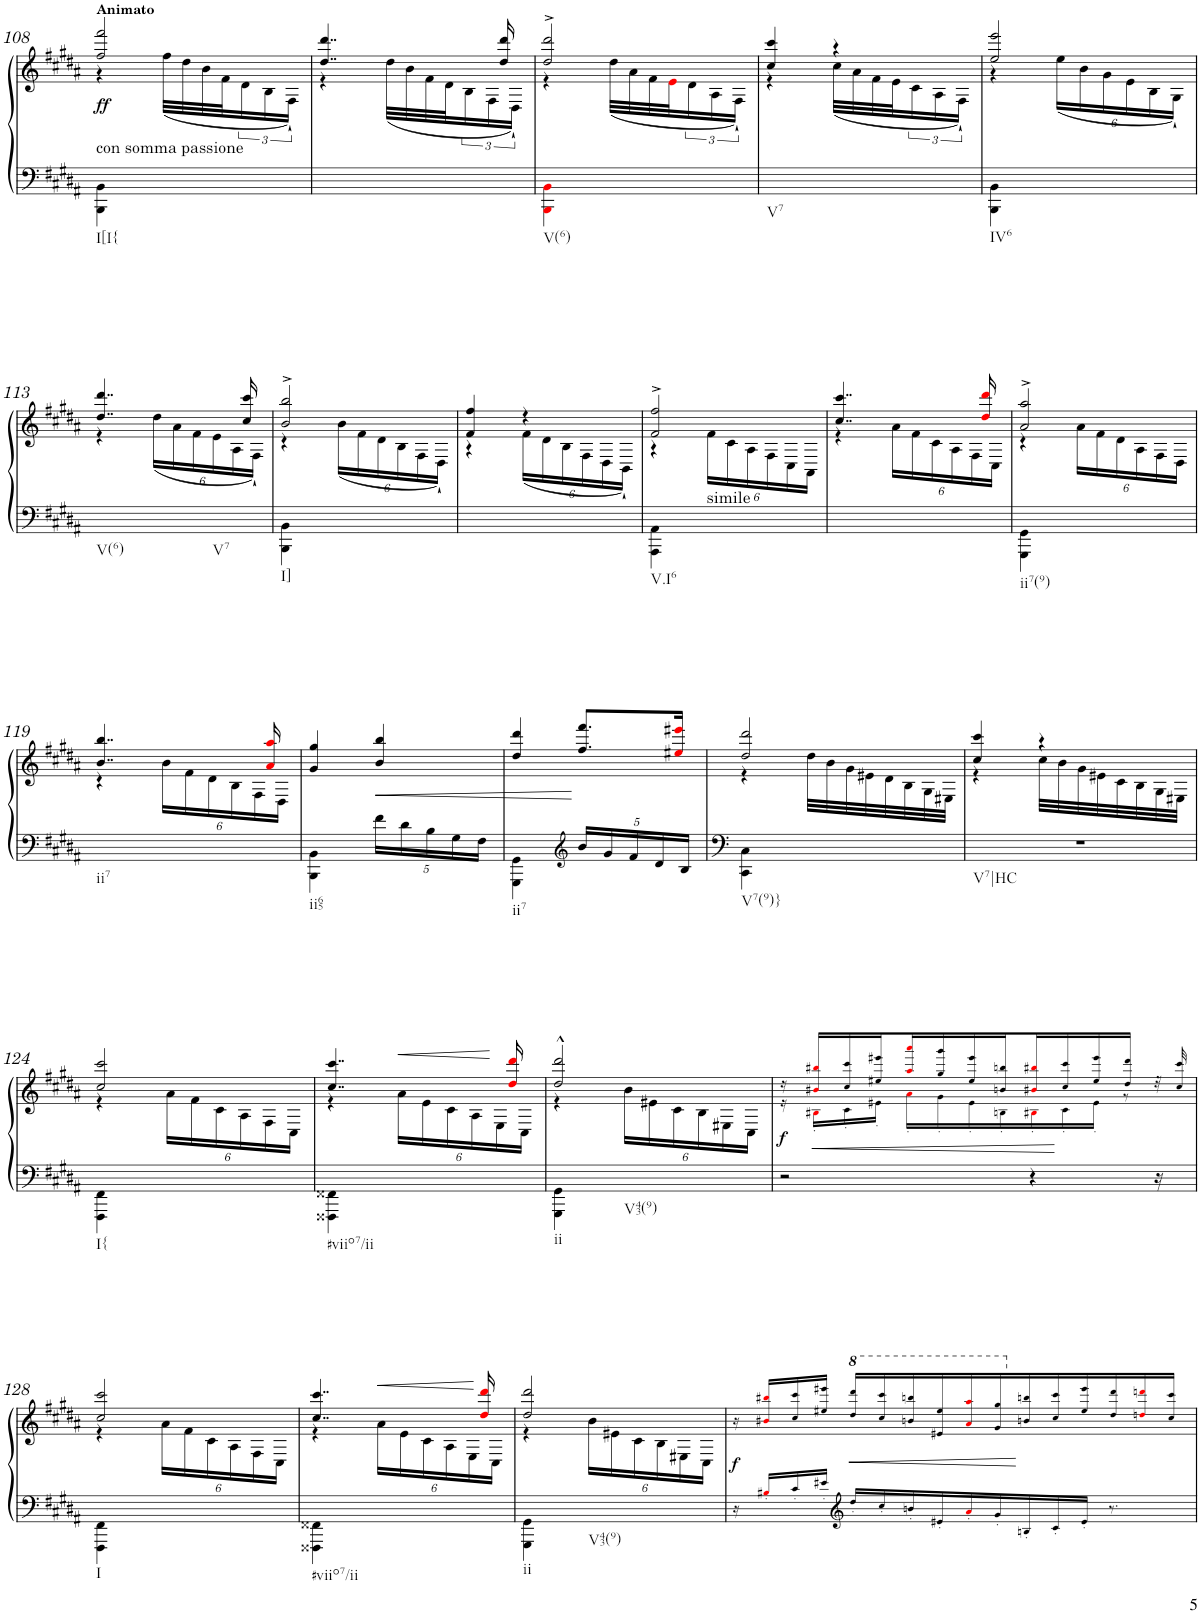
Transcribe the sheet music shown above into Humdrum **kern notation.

**kern	**kern	**dynam
*part1	*part1	*part1
*staff2	*staff1	*staff1/2
*I"Piano	*	*
*I'Pno.	*	*
!!LO:PB:g=z
*clefG2	*clefG2	*
*k[f#c#g#d#a#]	*k[f#c#g#d#a#]	*
*M2/4	*M2/4	*
=108	=108	=108
*	*^	*
!	!LO:TX:a:B:t=Animato	!	!
!LO:TX:a:t=con somma passione	!	!	!
!LO:TX:b:t=I[I{	!	!	!
!	!	!	!LO:DY:b
4BBB\ 4BB\	2ff#/ 2fff#/	4r	ff
4ryy	.	(32ff#\LLL	.
.	.	32dd#\	.
.	.	32b\	.
.	.	32f#\J	.
.	.	24d#\	.
.	.	24B\	.
.	.	24F#`\JJ)	.
=109	=109	=109	=109
2ryy	4..dd#/ 4..ddd#/	4r	.
.	.	(32dd#\LLL	.
.	.	32b\	.
.	.	32f#\	.
.	.	32d#\J	.
.	.	24B\	.
.	.	24F#\	.
.	16dd#/ 16ddd#/	.	.
.	.	24D#`\JJ)	.
=110	=110	=110	=110
!LO:TX:b:t=V(6)	!	!	!
4BBBi\ 4BBi\	2dd#/^ 2ddd#/^	4r	.
4ryy	.	(32dd#\LLL	.
.	.	32a#\	.
.	.	32f#\	.
.	.	32ei\J	.
.	.	24d#\	.
.	.	24A#\	.
.	.	24F#`\JJ)	.
=111	=111	=111	=111
!LO:TX:b:t=V7	!	!	!
2ryy	4cc#/ 4ccc#/	4r	.
.	4r	(32cc#\LLL	.
.	.	32a#\	.
.	.	32f#\	.
.	.	32e\J	.
.	.	24c#\	.
.	.	24A#\	.
.	.	24F#`\JJ)	.
=112	=112	=112	=112
!LO:TX:b:t=IV6	!	!	!
4BBB\ 4BB\	2ee/ 2eee/	4r	.
*	*	*Xbrackettup	*
4ryy	.	(24ee\LL	.
.	.	24b\	.
.	.	24g#\	.
.	.	24e\	.
.	.	24B\	.
.	.	24G#`\JJ)	.
!!LO:LB:g=z	!!
=113	=113	=113	=113
!LO:TX:b:t=V(6)	!	!	!
!LO:TX:b:t=V7	!	!	!
2ryy	4..dd#/ 4..ddd#/	4r	.
.	.	(24dd#\LL	.
.	.	24a#\	.
.	.	24f#\	.
.	.	24e\	.
.	.	24A#\	.
.	16cc#/ 16ccc#/	.	.
.	.	24F#`\JJ)	.
=114	=114	=114	=114
!LO:TX:b:t=I]	!	!	!
4BBB\ 4BB\	2b/^ 2bb/^	4r	.
4ryy	.	(24b\LL	.
.	.	24f#\	.
.	.	24d#\	.
.	.	24B\	.
.	.	24F#\	.
.	.	24D#`\JJ)	.
=115	=115	=115	=115
2ryy	4f#/ 4ff#/	4r	.
.	4r	(24f#\LL	.
.	.	24d#\	.
.	.	24B\	.
.	.	24F#\	.
.	.	24D#\	.
.	.	24BB`\JJ)	.
=116	=116	=116	=116
!LO:TX:b:t=V.I6	!	!	!
4AAA#\ 4AA#\	2f#/^ 2ff#/^	4r	.
!	!	!LO:TX:b:t=simile	!
4ryy	.	24f#\LL	.
.	.	24c#\	.
.	.	24A#\	.
.	.	24F#\	.
.	.	24C#\	.
.	.	24AA#\JJ	.
=117	=117	=117	=117
2ryy	4..cc#/ 4..ccc#/	4r	.
.	.	24a#\LL	.
.	.	24f#\	.
.	.	24c#\	.
.	.	24A#\	.
.	.	24F#\	.
.	16dd#i/ 16ddd#i/	.	.
.	.	24C#\JJ	.
=118	=118	=118	=118
!LO:TX:b:t=ii7(9)	!	!	!
4GGG#\ 4GG#\	2a#/^ 2aa#/^	4r	.
4ryy	.	24a#\LL	.
.	.	24f#\	.
.	.	24d#\	.
.	.	24A#\	.
.	.	24F#\	.
.	.	24D#\JJ	.
!!LO:LB:g=z	!!
=119	=119	=119	=119
!LO:TX:b:t=ii7	!	!	!
2ryy	4..b/ 4..bb/	4r	.
.	.	24b\LL	.
.	.	24f#\	.
.	.	24d#\	.
.	.	24B\	.
.	.	24F#\	.
.	16a#i/ 16aa#i/	.	.
.	.	24D#\JJ	.
=120	=120	=120	=120
!LO:TX:b:t=ii65	!	!	!
*	*v	*v	*
4BBB\ 4BB\	4g#/ 4gg#/	.
*Xbrackettup	*	*
!	!	!LO:HP:b
20f#\LL	4b/ 4bb/	<
20d#\	.	.
20B\	.	.
20G#\	.	.
20F#\JJ	.	.
=121	=121	=121
!LO:TX:b:t=ii7	!	!
4GGG#\ 4GG#\	4dd#/ 4ddd#/	.
*clefG2	*	*
20b/LL	8.ff#/ 8.fff#/L	[
20g#/	.	.
20f#/	.	.
20d#/	.	.
.	16ee#Xi/ 16eee#Xi/Jk	.
20B/JJ	.	.
=122	=122	=122
*	*^	*
!LO:TX:b:t=V7(9)}	!	!	!
4CC#\ 4C#\	2dd#/ 2ddd#/	4r	.
4ryy	.	32dd#\LLL	.
.	.	32b\	.
.	.	32g#\	.
.	.	32e#X\	.
.	.	32d#\	.
.	.	32B\	.
.	.	32G#\	.
.	.	32E#X\JJJ	.
=123	=123	=123	=123
!LO:TX:b:t=V7|HC	!	!	!
2r	4cc#/ 4ccc#/	4r	.
.	4r	32cc#\LLL	.
.	.	32b\	.
.	.	32g#\	.
.	.	32e#X\	.
.	.	32c#\	.
.	.	32B\	.
.	.	32G#\	.
.	.	32E#X\JJJ	.
!!LO:LB:g=z	!!
=124	=124	=124	=124
!LO:TX:b:t=I{	!	!	!
4FFF#\ 4FF#\	2cc#/ 2ccc#/	4r	.
4ryy	.	24a#\LL	.
.	.	24f#\	.
.	.	24c#\	.
.	.	24A#\	.
.	.	24F#\	.
.	.	24C#\JJ	.
=125	=125	=125	=125
!LO:TX:b:t=#viio7/ii	!	!	!
4FFF##X\ 4FF##X\	4..cc#/ 4..ccc#/	4r	.
!	!	!	!LO:HP:b
4ryy	.	24a#\LL	<
.	.	24e\	.
.	.	24c#\	.
.	.	24A#\	.
.	.	24E\	[
.	16dd#i/ 16ddd#i/	.	.
.	.	24C#\JJ	.
=126	=126	=126	=126
!LO:TX:b:t=ii	!	!	!
4GGG#\ 4GG#\	2dd#/^^ 2ddd#/^^	4r	.
!LO:TX:b:t=V43(9)	!	!	!
4ryy	.	24b\LL	.
.	.	24e#X\	.
.	.	24c#\	.
.	.	24B\	.
.	.	24E#X\	.
.	.	24C#\JJ	.
=127	=127	=127	=127
!	!	!	!LO:DY:b
2r	16r	16r	f
!	!	!	!LO:HP:b
.	16b#X!i/ 16bb#X!i/LL	16B#X'!i\LL	<
.	16cc#!/ 16ccc#!/	16c#'!\	.
.	16ee#X!/ 16eee#X!/J	16e#X'!\JJ	.
.	16aa#!i/ 16aaa#!i/L	16a#'!i\LL	.
.	16gg#!/ 16ggg#!/	16g#'!\	.
.	16ee#!/ 16eee#!/	16e#'!\	.
.	16bn!/ 16bbn!/J	16Bn'!\	.
4r	16b#X!i/ 16bb#X!i/L	16B#X'!i\	.
.	16cc#!/ 16ccc#!/	16c#'!\	[
.	16ee#!/ 16eee#!/	16e#'!\JJ	.
.	16dd#!/ 16ddd#!/JJ	8r	.
16r	32r	.	.
.	32cc#!/ 32ccc#!/	.	.
!!LO:LB:g=z	!!
=128	=128	=128	=128
!LO:TX:b:t=I	!	!	!
4FFF#\ 4FF#\	2cc#/ 2ccc#/	4r	.
4ryy	.	24a#\LL	.
.	.	24f#\	.
.	.	24c#\	.
.	.	24A#\	.
.	.	24F#\	.
.	.	24C#\JJ	.
=129	=129	=129	=129
!LO:TX:b:t=#viio7/ii	!	!	!
4FFF##X\ 4FF##X\	4..cc#/ 4..ccc#/	4r	.
!	!	!	!LO:HP:b
4ryy	.	24a#\LL	<
.	.	24e\	.
.	.	24c#\	.
.	.	24A#\	.
.	.	24E\	.
.	16dd#i/ 16ddd#i/	.	.
.	.	24C#\JJ	.
=130	=130	=130	=130
!LO:TX:b:t=ii	!	!	!
4GGG#\ 4GG#\	2dd#/ 2ddd#/	4r	.
!LO:TX:b:t=V43(9)	!	!	!
4ryy	.	24b\LL	.
.	.	24e#X\	.
.	.	24c#\	.
.	.	24B\	.
.	.	24E#X\	.
.	.	24C#\JJ	.
=131	=131	=131	=131
!	!	!	!LO:DY:b
*	*v	*v	*
16r	16r	f
16B#X'!i/LL	16b#X!i/ 16bb#X!i/LL	.
16c#'!/	16cc#!/ 16ccc#!/	.
16e#X'!/JJ	16ee#X!/ 16eee#X!/JJ	.
*clefG2	*	*
*	*8va	*
16dd#'!/LL	16ddd#!/ 16dddd#!/LL	.
16cc#'!/	16ccc#!/ 16cccc#!/	.
16bn'!/	16bbn!/ 16bbbn!/	.
16e#X'!/	16ee#X!/ 16eee#!/	.
16a#'!i/	16aa#!i/ 16aaa#!i/	.
16g#'!/	16gg#!/ 16ggg#!/	.
*	*X8va	*
16Bn'!/	16bn!/ 16bbn!/	[
16c#'!/	16cc#!/ 16ccc#!/	.
16e#'!/JJ	16ee#!/ 16eee#!/	.
8.r	16dd#!/ 16ddd#!/	.
.	16ddn!i/ 16dddn!i/	.
.	16cc#!/ 16ccc#!/JJ	.
=	=	=
*-	*-	*-
